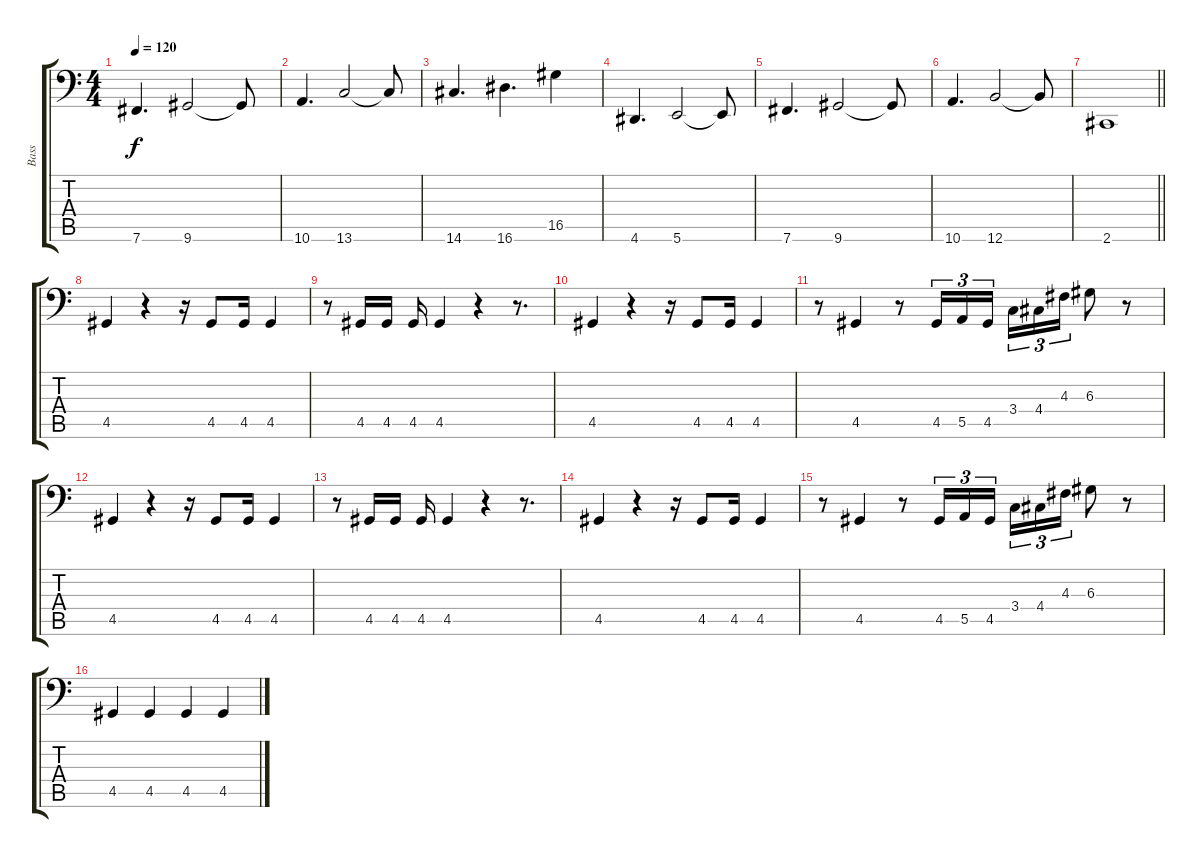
\track ("Bass" "Bass") {instrument electricbassfinger}
\staff {score tabs}
\tuning (C3 G2 D2 A1 E1 B0) {hide}
\ts (4 4)
\tempo 120
\clef f4
\ks c
7.6.4{d dy f} 9.6.2 9.6{t}.8 |
10.6.4{d} 13.6.2 13.6{t}.8 |
14.6.4{d} 16.6.4{d} 16.5.4 |
4.6.4{d} 5.6.2 5.6{t}.8 |
7.6.4{d} 9.6.2 9.6{t}.8 |
10.6.4{d} 12.6.2 12.6{t}.8 |
\barLineRight lightlight
2.6.1 |
4.5.4 r.4 r.16 4.5.8 4.5.16 4.5.4 |
r.8 4.5.16 4.5.16 4.5.16 4.5.4 r.4 r.8{d} |
4.5.4 r.4 r.16 4.5.8 4.5.16 4.5.4 |
r.8 4.5.4 r.8 4.5.16{tu (3 2)} 5.5.16{tu (3 2)} 4.5.16{tu (3 2) beam splitsecondary} 3.4.16{tu (3 2)} 4.4.16{tu (3 2)} 4.3.16{tu (3 2)} 6.3.8 r.8 |
4.5.4 r.4 r.16 4.5.8 4.5.16 4.5.4 |
r.8 4.5.16 4.5.16 4.5.16 4.5.4 r.4 r.8{d} |
4.5.4 r.4 r.16 4.5.8 4.5.16 4.5.4 |
r.8 4.5.4 r.8 4.5.16{tu (3 2)} 5.5.16{tu (3 2)} 4.5.16{tu (3 2) beam splitsecondary} 3.4.16{tu (3 2)} 4.4.16{tu (3 2)} 4.3.16{tu (3 2)} 6.3.8 r.8 |
4.5.4 4.5.4 4.5.4 4.5.4
